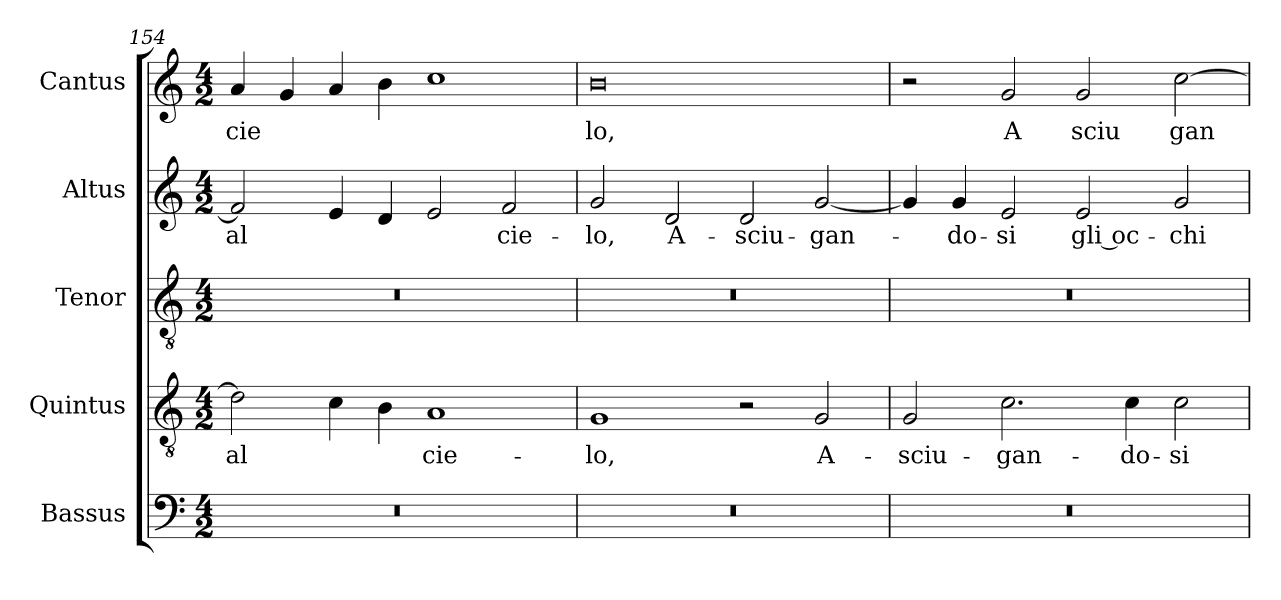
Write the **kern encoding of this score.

**kern	**kern	**text	**kern	**kern	**text	**kern	**text
*part5	*part4	*part4	*part3	*part2	*part2	*part1	*part1
*staff5	*staff4	*staff4	*staff3	*staff2	*staff2	*staff1	*staff1
*I"Bassus	*I"Quintus	*	*I"Tenor	*I"Altus	*	*I"Cantus	*
*I'Bassus	*I'Quintus	*	*I'Tenor	*I'Altus	*	*I'Cantus	*
*clefF4	*clefGv2	*	*clefGv2	*clefG2	*	*clefG2	*
*M4/2	*M4/2	*	*M4/2	*M4/2	*	*M4/2	*
=154	=154	=154	=154	=154	=154	=154	=154
!	!	!LO:LY:b:rj	!	!	!LO:LY:b:rj	!	!LO:LY:b
0r	2d\]	al	0r	2f/]	al	4a/	cie
.	.	.	.	.	.	4g/	.
.	4c\	.	.	4e/	.	4a/	.
.	4B\	.	.	4d/	.	4b\	.
!	!	!LO:LY:b:cj	!	!	!	!	!
.	1A	cie-	.	2e/	.	1cc	.
!	!	!	!	!	!LO:LY:b:cj	!	!
.	.	.	.	2f/	cie-	.	.
=155	=155	=155	=155	=155	=155	=155	=155
!	!	!LO:LY:b:cj	!	!	!LO:LY:b:cj	!	!LO:LY:b:cj
0r	1G	-lo,	0r	2g/	-lo,	0b	lo,
!	!	!	!	!	!LO:LY:b:cj	!	!
.	.	.	.	2d/	A-	.	.
!	!	!	!	!	!LO:LY:b:cj	!	!
.	2r	.	.	2d/	-sciu-	.	.
!	!	!LO:LY:b:cj	!	!	!LO:LY:b	!	!
.	2G/	A-	.	[<2g/	-gan-	.	.
=156	=156	=156	=156	=156	=156	=156	=156
!	!	!LO:LY:b:cj	!	!	!	!	!
0r	2G/	-sciu-	0r	4g/]	.	2r	.
!	!	!	!	!	!LO:LY:b:cj	!	!
.	.	.	.	4g/	-do-	.	.
!	!	!LO:LY:b:cj	!	!	!LO:LY:b:cj	!	!LO:LY:b:cj
.	2.c\	-gan-	.	2e/	-si	2g/	A
!	!	!	!	!	!LO:LY:b:rj	!	!LO:LY:b:cj
.	.	.	.	2e/	gli oc-	2g/	sciu
!	!	!LO:LY:b:cj	!	!	!	!	!
.	4c\	-do-	.	.	.	.	.
!	!	!LO:LY:b:cj	!	!	!LO:LY:b:cj	!	!LO:LY:b
.	2c\	-si	.	2g/	-chi	[>2cc\	gan
=	=	=	=	=	=	=	=
*-	*-	*-	*-	*-	*-	*-	*-
